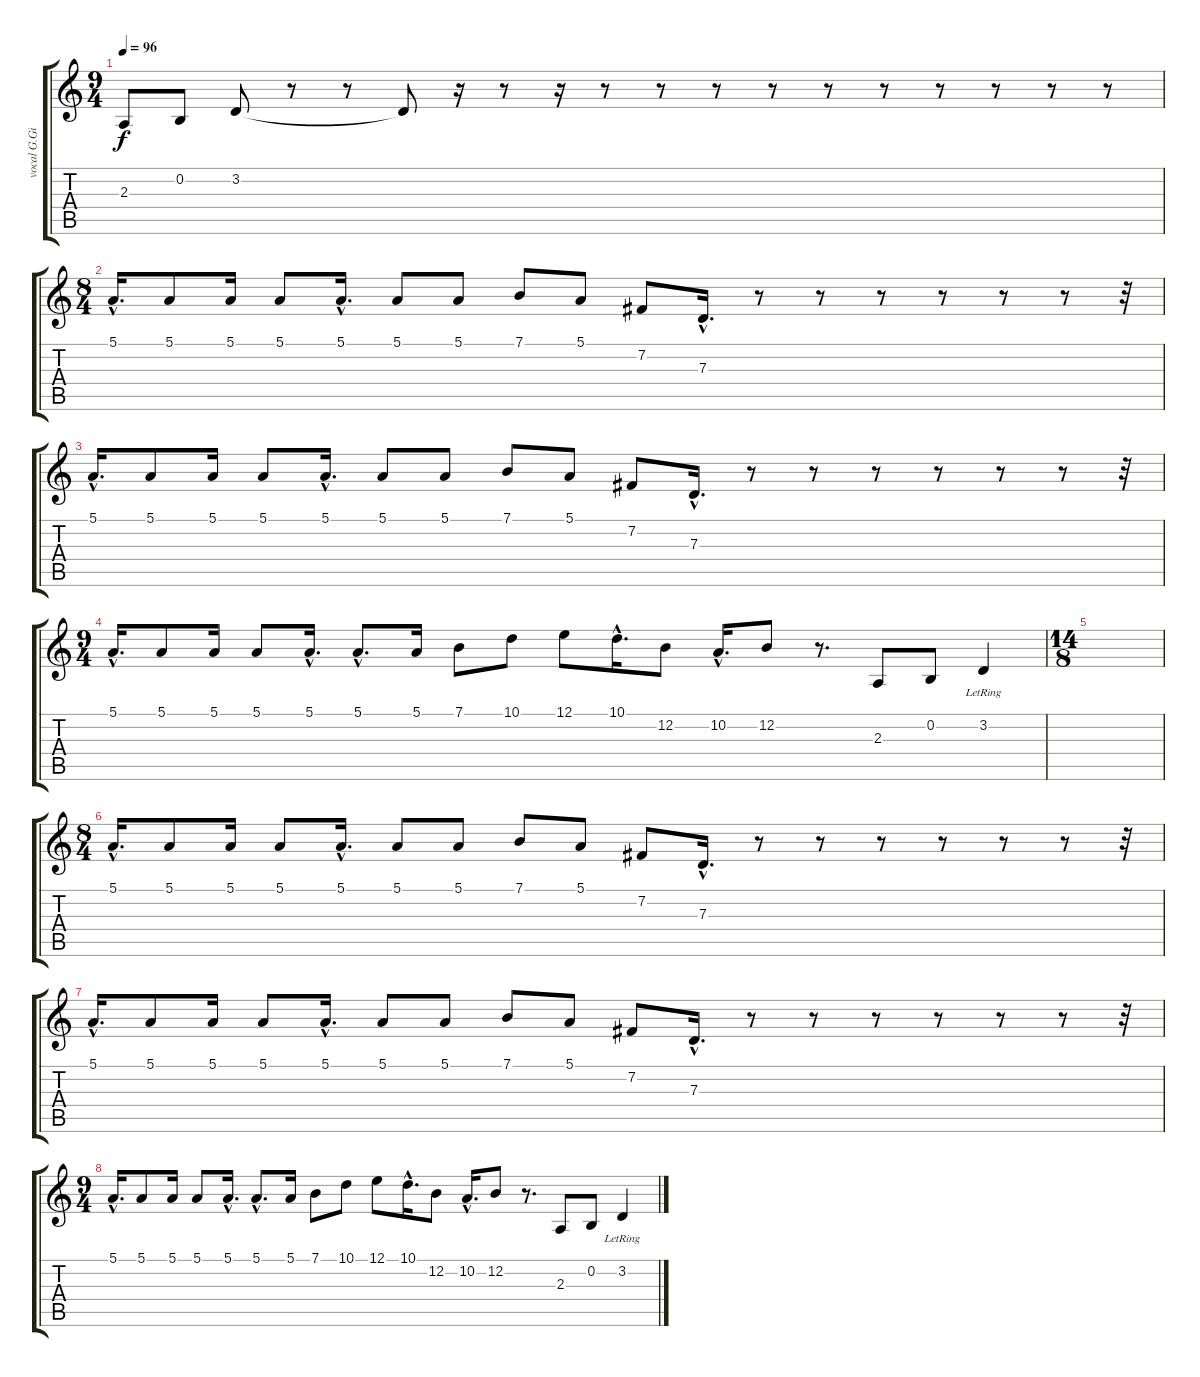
\track ("vocal G.Gil" "vocal G.Gi") {instrument flute}
\staff {score tabs}
\tuning (E4 B3 G3 D3 A2 E2) {hide}
\ts (9 4)
\tempo 96
\clef g2
\ks c
2.3.8{dy f} 0.2.8 3.2.8 r.8 r.8 3.2{t}.8 r.16 r.8 r.16 r.8 r.8 r.8 r.8 r.8 r.8 r.8 r.8 r.8 r.8 |
\ts (8 4)
5.1{hac}.16{d} 5.1.8 5.1.16 5.1.8 5.1{hac}.16{d} 5.1.8 5.1.8 7.1.8 5.1.8 7.2.8 7.3{hac}.16{d} r.8 r.8 r.8 r.8 r.8 r.8 r.32 |
5.1{hac}.16{d} 5.1.8 5.1.16 5.1.8 5.1{hac}.16{d} 5.1.8 5.1.8 7.1.8 5.1.8 7.2.8 7.3{hac}.16{d} r.8 r.8 r.8 r.8 r.8 r.8 r.32 |
\ts (9 4)
5.1{hac}.16{d} 5.1.8 5.1.16 5.1.8 5.1{hac}.16{d} 5.1{hac}.8{d} 5.1.16 7.1.8 10.1.8 12.1.8 10.1{hac}.16{d} 12.2.8 10.2{hac}.16{d} 12.2.8 r.8{d} 2.3.8 0.2.8 3.2{lr}.4 |
\ts (14 8)
|
\ts (8 4)
5.1{hac}.16{d} 5.1.8 5.1.16 5.1.8 5.1{hac}.16{d} 5.1.8 5.1.8 7.1.8 5.1.8 7.2.8 7.3{hac}.16{d} r.8 r.8 r.8 r.8 r.8 r.8 r.32 |
5.1{hac}.16{d} 5.1.8 5.1.16 5.1.8 5.1{hac}.16{d} 5.1.8 5.1.8 7.1.8 5.1.8 7.2.8 7.3{hac}.16{d} r.8 r.8 r.8 r.8 r.8 r.8 r.32 |
\ts (9 4)
5.1{hac}.16{d} 5.1.8 5.1.16 5.1.8 5.1{hac}.16{d} 5.1{hac}.8{d} 5.1.16 7.1.8 10.1.8 12.1.8 10.1{hac}.16{d} 12.2.8 10.2{hac}.16{d} 12.2.8 r.8{d} 2.3.8 0.2.8 3.2{lr}.4
